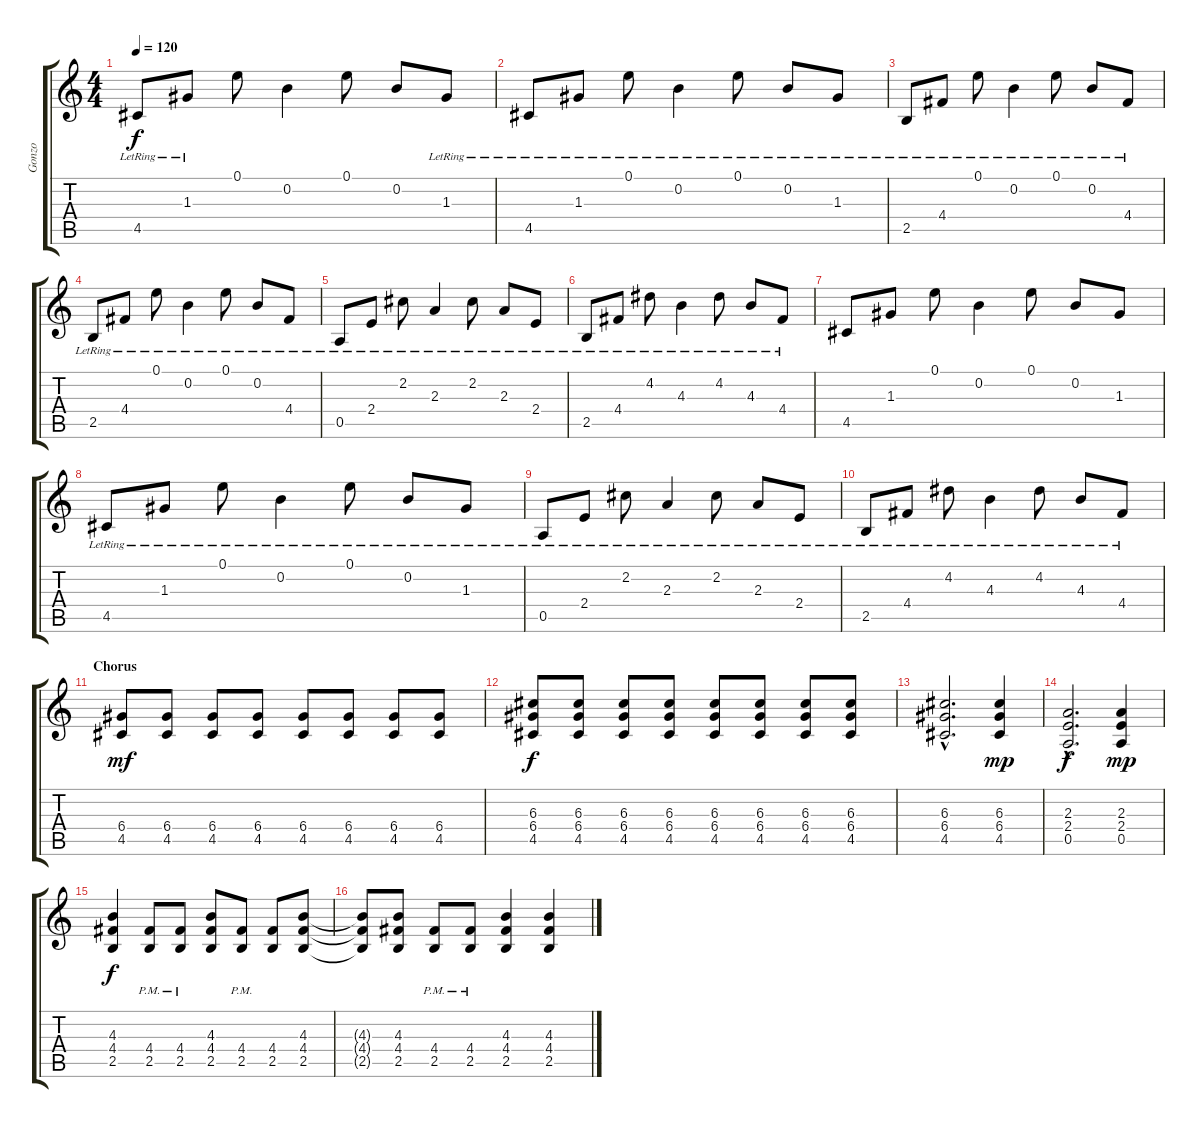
\track ("Gonzo" "Gonzo") {instrument acousticguitarsteel}
\staff {score tabs}
\tuning (E4 B3 G3 D3 A2 E2) {hide}
\ts (4 4)
\tempo 120
\clef g2
\ks c
4.5{lr}.8{dy f} 1.3{lr}.8 0.1.8 0.2.4 0.1.8 0.2.8 1.3{lr}.8 |
4.5{lr}.8 1.3{lr}.8 0.1{lr}.8 0.2{lr}.4 0.1{lr}.8 0.2{lr}.8 1.3{lr}.8 |
2.5{lr}.8 4.4{lr}.8 0.1{lr}.8 0.2{lr}.4 0.1{lr}.8 0.2{lr}.8 4.4{lr}.8 |
2.5{lr}.8 4.4{lr}.8 0.1{lr}.8 0.2{lr}.4 0.1{lr}.8 0.2{lr}.8 4.4{lr}.8 |
0.5{lr}.8 2.4{lr}.8 2.2{lr}.8 2.3{lr}.4 2.2{lr}.8 2.3{lr}.8 2.4{lr}.8 |
2.5{lr}.8 4.4{lr}.8 4.2{lr}.8 4.3{lr}.4 4.2{lr}.8 4.3{lr}.8 4.4{lr}.8 |
4.5.8 1.3.8 0.1.8 0.2.4 0.1.8 0.2.8 1.3.8 |
4.5{lr}.8 1.3{lr}.8 0.1{lr}.8 0.2{lr}.4 0.1{lr}.8 0.2{lr}.8 1.3{lr}.8 |
0.5{lr}.8 2.4{lr}.8 2.2{lr}.8 2.3{lr}.4 2.2{lr}.8 2.3{lr}.8 2.4{lr}.8 |
2.5{lr}.8 4.4{lr}.8 4.2{lr}.8 4.3{lr}.4 4.2{lr}.8 4.3{lr}.8 4.4{lr}.8 |
\section ("" "Chorus")
(6.4 4.5).8{dy mf instrument distortionguitar} (6.4 4.5).8 (6.4 4.5).8 (6.4 4.5).8 (6.4 4.5).8 (6.4 4.5).8 (6.4 4.5).8 (6.4 4.5).8 |
(6.3 6.4 4.5).8{dy f} (6.3 6.4 4.5).8 (6.3 6.4 4.5).8 (6.3 6.4 4.5).8 (6.3 6.4 4.5).8 (6.3 6.4 4.5).8 (6.3 6.4 4.5).8 (6.3 6.4 4.5).8 |
(6.3{hac} 6.4{hac} 4.5{hac}).2{d} (6.3 6.4 4.5).4{dy mp} |
(2.3{hac} 2.4{hac} 0.5{hac}).2{d dy f} (2.3 2.4 0.5).4{dy mp} |
(4.3 4.4 2.5).4{dy f} (4.4{pm} 2.5{pm}).8 (4.4{pm} 2.5{pm}).8 (4.3 4.4 2.5).8 (4.4{pm} 2.5).8 (4.4 2.5).8 (4.3 4.4 2.5).8 |
(4.3{t} 4.4{t} 2.5{t}).8 (4.3 4.4 2.5).8 (4.4{pm} 2.5{pm}).8 (4.4{pm} 2.5{pm}).8 (4.3 4.4 2.5).4 (4.3 4.4 2.5).4
